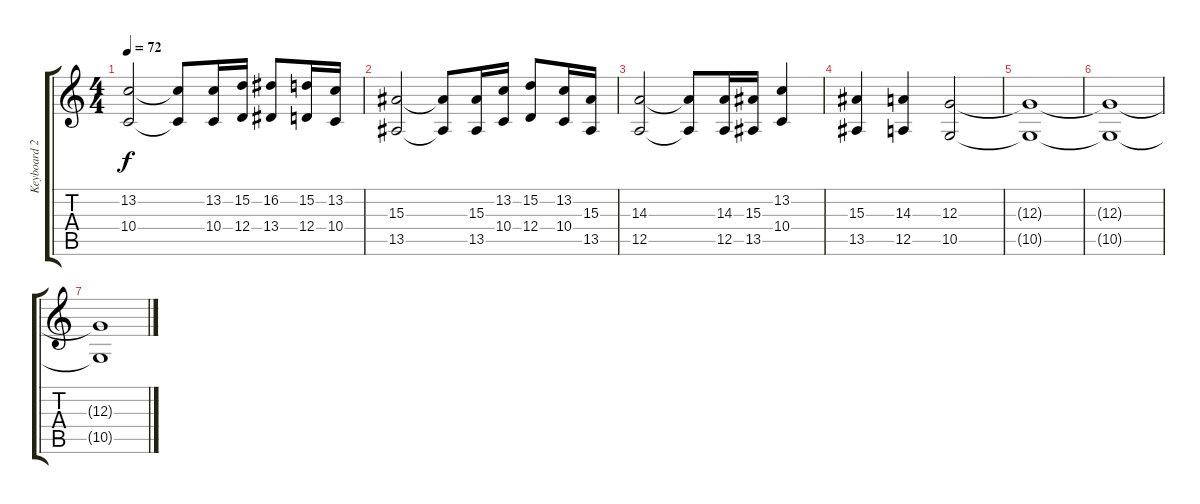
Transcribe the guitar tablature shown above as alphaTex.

\track ("Keyboard 2" "Keyboard 2") {instrument synthstrings1}
\staff {score tabs}
\tuning (E4 B3 G3 D3 A2 E2) {hide}
\ts (4 4)
\tempo 72
\clef g2
\ks c
(13.2 10.4).2{dy f} (13.2{t} 10.4{t}).8 (13.2 10.4).16 (15.2 12.4).16 (16.2 13.4).8 (15.2 12.4).16 (13.2 10.4).16 |
(15.3 13.5).2 (15.3{t} 13.5{t}).8 (15.3 13.5).16 (13.2 10.4).16 (15.2 12.4).8 (13.2 10.4).16 (15.3 13.5).16 |
(14.3 12.5).2 (14.3{t} 12.5{t}).8 (14.3 12.5).16 (15.3 13.5).16 (13.2 10.4).4 |
(15.3 13.5).4 (14.3 12.5).4 (12.3 10.5).2{volume 0} |
(12.3{t} 10.5{t}).1 |
(12.3{t} 10.5{t}).1 |
(12.3{t} 10.5{t}).1
